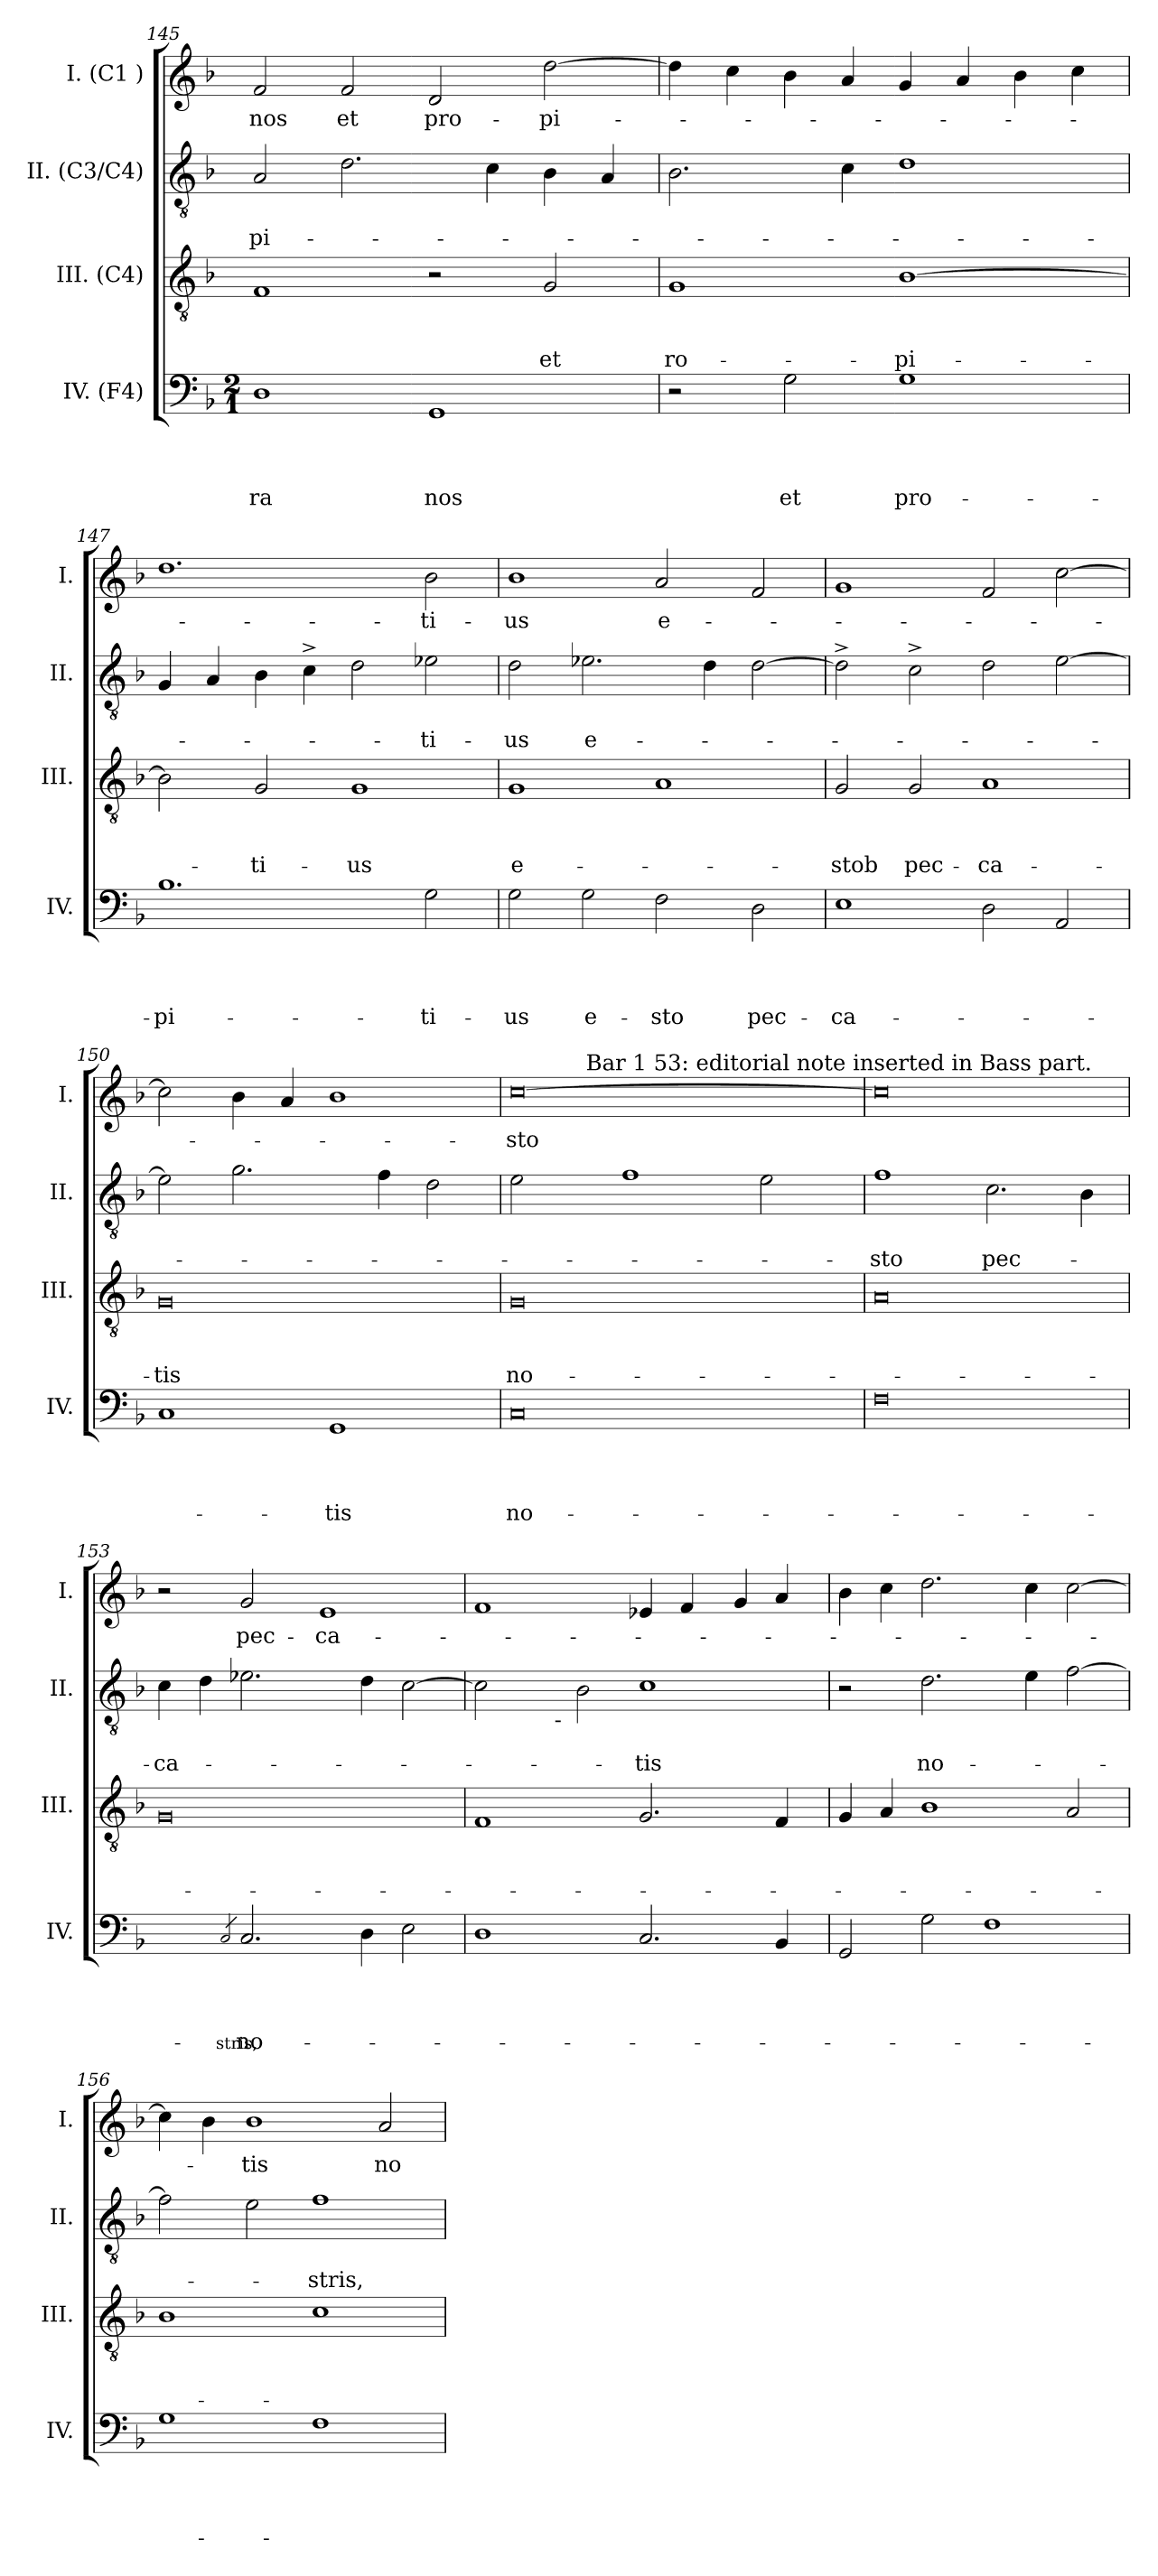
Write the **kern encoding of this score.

**kern	**text	**text	**text	**text	**kern	**text	**text	**text	**kern	**text	**text	**kern	**text
*part4	*part4	*part4	*part4	*part4	*part3	*part3	*part3	*part3	*part2	*part2	*part2	*part1	*part1
*staff4	*staff4	*staff4	*staff4	*staff4	*staff3	*staff3	*staff3	*staff3	*staff2	*staff2	*staff2	*staff1	*staff1
*I"IV. (F4)	*	*	*	*	*I"III. (C4)	*	*	*	*I"II. (C3/C4)	*	*	*I"I. (C1 )	*
*I'IV.	*	*	*	*	*I'III.	*	*	*	*I'II.	*	*	*I'I.	*
!!LO:LB:g=z
*clefF4	*	*	*	*	*clefGv2	*	*	*	*clefGv2	*	*	*clefG2	*
*k[b-]	*	*	*	*	*k[b-]	*	*	*	*k[b-]	*	*	*k[b-]	*
*F:	*	*	*	*	*F:	*	*	*	*F:	*	*	*F:	*
*M2/1	*	*	*	*	*	*	*	*	*	*	*	*	*
=145	=145	=145	=145	=145	=145	=145	=145	=145	=145	=145	=145	=145	=145
!	!	!	!	!LO:LY:b:rj	!	!	!	!	!	!	!LO:LY:b	!	!LO:LY:b
1D	.	.	.	-ra	1F	.	.	.	2A/	.	pi-	2f/	nos
!	!	!	!	!	!	!	!	!	!	!	!	!	!LO:LY:b
.	.	.	.	.	.	.	.	.	2.d\	.	.	2f/	et
!	!	!	!	!LO:LY:b	!	!	!	!	!	!	!	!	!LO:LY:b
1GG	.	.	.	nos	2r	.	.	.	.	.	.	2d/	pro-
.	.	.	.	.	.	.	.	.	4c\	.	.	.	.
!	!	!	!	!	!	!	!	!LO:LY:b	!	!	!	!	!LO:LY:b
.	.	.	.	.	2G/	.	.	et	4B-\	.	.	[>2dd\	-pi-
.	.	.	.	.	.	.	.	.	4A/	.	.	.	.
=146	=146	=146	=146	=146	=146	=146	=146	=146	=146	=146	=146	=146	=146
!	!	!	!	!	!	!	!	!LO:LY:b	!	!	!	!	!
2r	.	.	.	.	1G	.	.	ro-	2.B-\	.	.	4dd\]	.
.	.	.	.	.	.	.	.	.	.	.	.	4cc\	.
!	!	!	!	!LO:LY:b	!	!	!	!	!	!	!	!	!
2G\	.	.	.	et	.	.	.	.	.	.	.	4b-\	.
.	.	.	.	.	.	.	.	.	4c\	.	.	4a/	.
!	!	!	!	!LO:LY:b	!	!	!	!LO:LY:b	!	!	!	!	!
1G	.	.	.	pro-	[>1B-	.	.	-pi-	1d	.	.	4g/	.
.	.	.	.	.	.	.	.	.	.	.	.	4a/	.
.	.	.	.	.	.	.	.	.	.	.	.	4b-\	.
.	.	.	.	.	.	.	.	.	.	.	.	4cc\	.
=147	=147	=147	=147	=147	=147	=147	=147	=147	=147	=147	=147	=147	=147
!	!	!	!	!LO:LY:b	!	!	!	!	!	!	!	!	!
1.B-	.	.	.	-pi-	2B-\]	.	.	.	4G/	.	.	1.dd	.
.	.	.	.	.	.	.	.	.	4A/	.	.	.	.
!	!	!	!	!	!	!	!	!LO:LY:b	!	!	!	!	!
.	.	.	.	.	2G/	.	.	-ti-	4B-\	.	.	.	.
.	.	.	.	.	.	.	.	.	4c^>\	.	.	.	.
!	!	!	!	!	!	!	!	!LO:LY:b	!	!	!	!	!
.	.	.	.	.	1G	.	.	-us	2d\	.	.	.	.
!	!	!	!	!LO:LY:b	!	!	!	!	!	!	!LO:LY:b	!	!LO:LY:b
2G\	.	.	.	-ti-	.	.	.	.	2e-\	.	-ti-	2b-\	-ti-
=148	=148	=148	=148	=148	=148	=148	=148	=148	=148	=148	=148	=148	=148
!	!	!	!	!LO:LY:b	!	!	!	!LO:LY:b:rj	!	!	!LO:LY:b	!	!LO:LY:b
2G\	.	.	.	-us	1G	.	.	e-	2d\	.	-us	1b-	-us
!	!	!	!	!LO:LY:b	!	!	!	!	!	!	!LO:LY:b:rj	!	!
2G\	.	.	.	e-	.	.	.	.	2.e-\	.	e-	.	.
!	!	!	!	!LO:LY:b	!	!	!	!	!	!	!	!	!LO:LY:b:rj
2F\	.	.	.	-sto	1A	.	.	.	.	.	.	2a/	e-
.	.	.	.	.	.	.	.	.	4d\	.	.	.	.
!	!	!	!	!LO:LY:b	!	!	!	!	!	!	!	!	!
2D\	.	.	.	pec-	.	.	.	.	[<2d\	.	.	2f/	.
!!LO:LB:g=z
=149	=149	=149	=149	=149	=149	=149	=149	=149	=149	=149	=149	=149	=149
!	!	!	!	!LO:LY:b	!	!	!	!LO:LY:b	!	!	!	!	!
1E	.	.	.	-ca-	2G/	.	.	-stob	2d^>\]	.	.	1g	.
!	!	!	!	!	!	!	!	!LO:LY:b	!	!	!	!	!
.	.	.	.	.	2G/	.	.	pec-	2c^>\	.	.	.	.
!	!	!	!	!	!	!	!	!LO:LY:b	!	!	!	!	!
2D\	.	.	.	.	1A	.	.	-ca-	2d\	.	.	2f/	.
2AA/	.	.	.	.	.	.	.	.	[>2e\	.	.	[>2cc\	.
=150	=150	=150	=150	=150	=150	=150	=150	=150	=150	=150	=150	=150	=150
!	!	!	!	!	!	!	!	!LO:LY:b:rj	!	!	!	!	!
1C	.	.	.	.	0G	.	.	-tis	2e\]	.	.	2cc\]	.
.	.	.	.	.	.	.	.	.	2.g\	.	.	4b-\	.
.	.	.	.	.	.	.	.	.	.	.	.	4a/	.
!	!	!	!	!LO:LY:b	!	!	!	!	!	!	!	!	!
1GG	.	.	.	-tis	.	.	.	.	.	.	.	1b-	.
.	.	.	.	.	.	.	.	.	4f\	.	.	.	.
.	.	.	.	.	.	.	.	.	2d\	.	.	.	.
=151	=151	=151	=151	=151	=151	=151	=151	=151	=151	=151	=151	=151	=151
!	!	!	!	!LO:LY:b	!	!	!	!LO:LY:b	!	!	!	!	!LO:LY:b
*	*	*	*	*	*	*	*	*	*	*	*	*^	*
0C	.	.	.	no-	0G	.	.	no-	2e\	.	.	[>0cc	4ryy	-sto
.	.	.	.	.	.	.	.	.	.	.	.	.	16.ryy	.
!	!	!	!	!	!	!	!	!	!	!	!	!	!LO:TX:a:t=Bar 1 53&colon; editorial note inserted in Bass part.	!
.	.	.	.	.	.	.	.	.	.	.	.	.	1ryy	.
.	.	.	.	.	.	.	.	.	1f	.	.	.	.	.
.	.	.	.	.	.	.	.	.	.	.	.	.	2ryy	.
.	.	.	.	.	.	.	.	.	2e\	.	.	.	.	.
.	.	.	.	.	.	.	.	.	.	.	.	.	8ryy	.
.	.	.	.	.	.	.	.	.	.	.	.	.	32ryy	.
=152	=152	=152	=152	=152	=152	=152	=152	=152	=152	=152	=152	=152	=152	=152
!	!	!	!	!	!	!	!	!	!	!	!LO:LY:b	!	!	!
*	*	*	*	*	*	*	*	*	*	*	*	*v	*v	*
0F	.	.	.	.	0A	.	.	.	1f	.	-sto	0cc]	.
!	!	!	!	!	!	!	!	!	!	!	!LO:LY:b	!	!
.	.	.	.	.	.	.	.	.	2.c\	.	pec-	.	.
.	.	.	.	.	.	.	.	.	4B-\	.	.	.	.
=153	=153	=153	=153	=153	=153	=153	=153	=153	=153	=153	=153	=153	=153
!	!	!	!	!	!	!	!	!	!	!	!LO:LY:b	!	!
2ryy	.	.	.	.	0G	.	.	.	4c\	.	-ca-	2r	.
.	.	.	.	.	.	.	.	.	4d\	.	.	.	.
!	!	!	!	!LO:LY:b	!	!	!	!	!	!	!	!	!
2qC/	.	.	.	-stris,	.	.	.	.	.	.	.	.	.
!	!	!	!	!LO:LY:b	!	!	!	!	!	!	!	!	!LO:LY:b
2.C/	.	.	.	no-	.	.	.	.	2.e-\	.	.	2g/	pec-
!	!	!	!	!	!	!	!	!	!	!	!	!	!LO:LY:b
.	.	.	.	.	.	.	.	.	.	.	.	1e	-ca-
4D\	.	.	.	.	.	.	.	.	4d\	.	.	.	.
2E\	.	.	.	.	.	.	.	.	[<2c\	.	.	.	.
!!LO:LB:g=z
=154	=154	=154	=154	=154	=154	=154	=154	=154	=154	=154	=154	=154	=154
*	*	*	*	*	*	*	*	*	*^	*	*	*	*
1D	.	.	.	.	1F	.	.	.	2c\]	4ryy	.	.	1f	.
.	.	.	.	.	.	.	.	.	.	8ryy	.	.	.	.
.	.	.	.	.	.	.	.	.	.	32ryy	.	.	.	.
!	!	!	!	!	!	!	!	!	!	!LO:TX:b:t=-	!	!	!	!
.	.	.	.	.	.	.	.	.	.	1ryy	.	.	.	.
.	.	.	.	.	.	.	.	.	2B-\	.	.	.	.	.
!	!	!	!	!	!	!	!	!	!	!	!	!LO:LY:b	!	!
2.C/	.	.	.	.	2.G/	.	.	.	1c	.	.	-tis	4e-/	.
.	.	.	.	.	.	.	.	.	.	.	.	.	4f/	.
.	.	.	.	.	.	.	.	.	.	2ryy	.	.	.	.
.	.	.	.	.	.	.	.	.	.	.	.	.	4g/	.
4BB-/	.	.	.	.	4F/	.	.	.	.	.	.	.	4a/	.
.	.	.	.	.	.	.	.	.	.	16.ryy	.	.	.	.
*	*	*	*	*	*	*	*	*	*v	*v	*	*	*	*
=155	=155	=155	=155	=155	=155	=155	=155	=155	=155	=155	=155	=155	=155
2GG/	.	.	.	.	4G/	.	.	.	2r	.	.	4b-\	.
.	.	.	.	.	4A/	.	.	.	.	.	.	4cc\	.
!	!	!	!	!	!	!	!	!	!	!	!LO:LY:b	!	!
2G\	.	.	.	.	1B-	.	.	.	2.d\	.	no-	2.dd\	.
1F	.	.	.	.	.	.	.	.	.	.	.	.	.
.	.	.	.	.	.	.	.	.	4e\	.	.	4cc\	.
.	.	.	.	.	2A/	.	.	.	[>2f\	.	.	[>2cc\	.
=156	=156	=156	=156	=156	=156	=156	=156	=156	=156	=156	=156	=156	=156
1G	.	.	.	.	1B-	.	.	.	2f\]	.	.	4cc\]	.
.	.	.	.	.	.	.	.	.	.	.	.	4b-\	.
!	!	!	!	!	!	!	!	!	!	!	!	!	!LO:LY:b
.	.	.	.	.	.	.	.	.	2e\	.	.	1b-	-tis
!	!	!	!	!	!	!	!	!	!	!	!LO:LY:b	!	!
1F	.	.	.	.	1c	.	.	.	1f	.	-stris,	.	.
!	!	!	!	!	!	!	!	!	!	!	!	!	!LO:LY:b
.	.	.	.	.	.	.	.	.	.	.	.	2a/	no-
=	=	=	=	=	=	=	=	=	=	=	=	=	=
*-	*-	*-	*-	*-	*-	*-	*-	*-	*-	*-	*-	*-	*-
